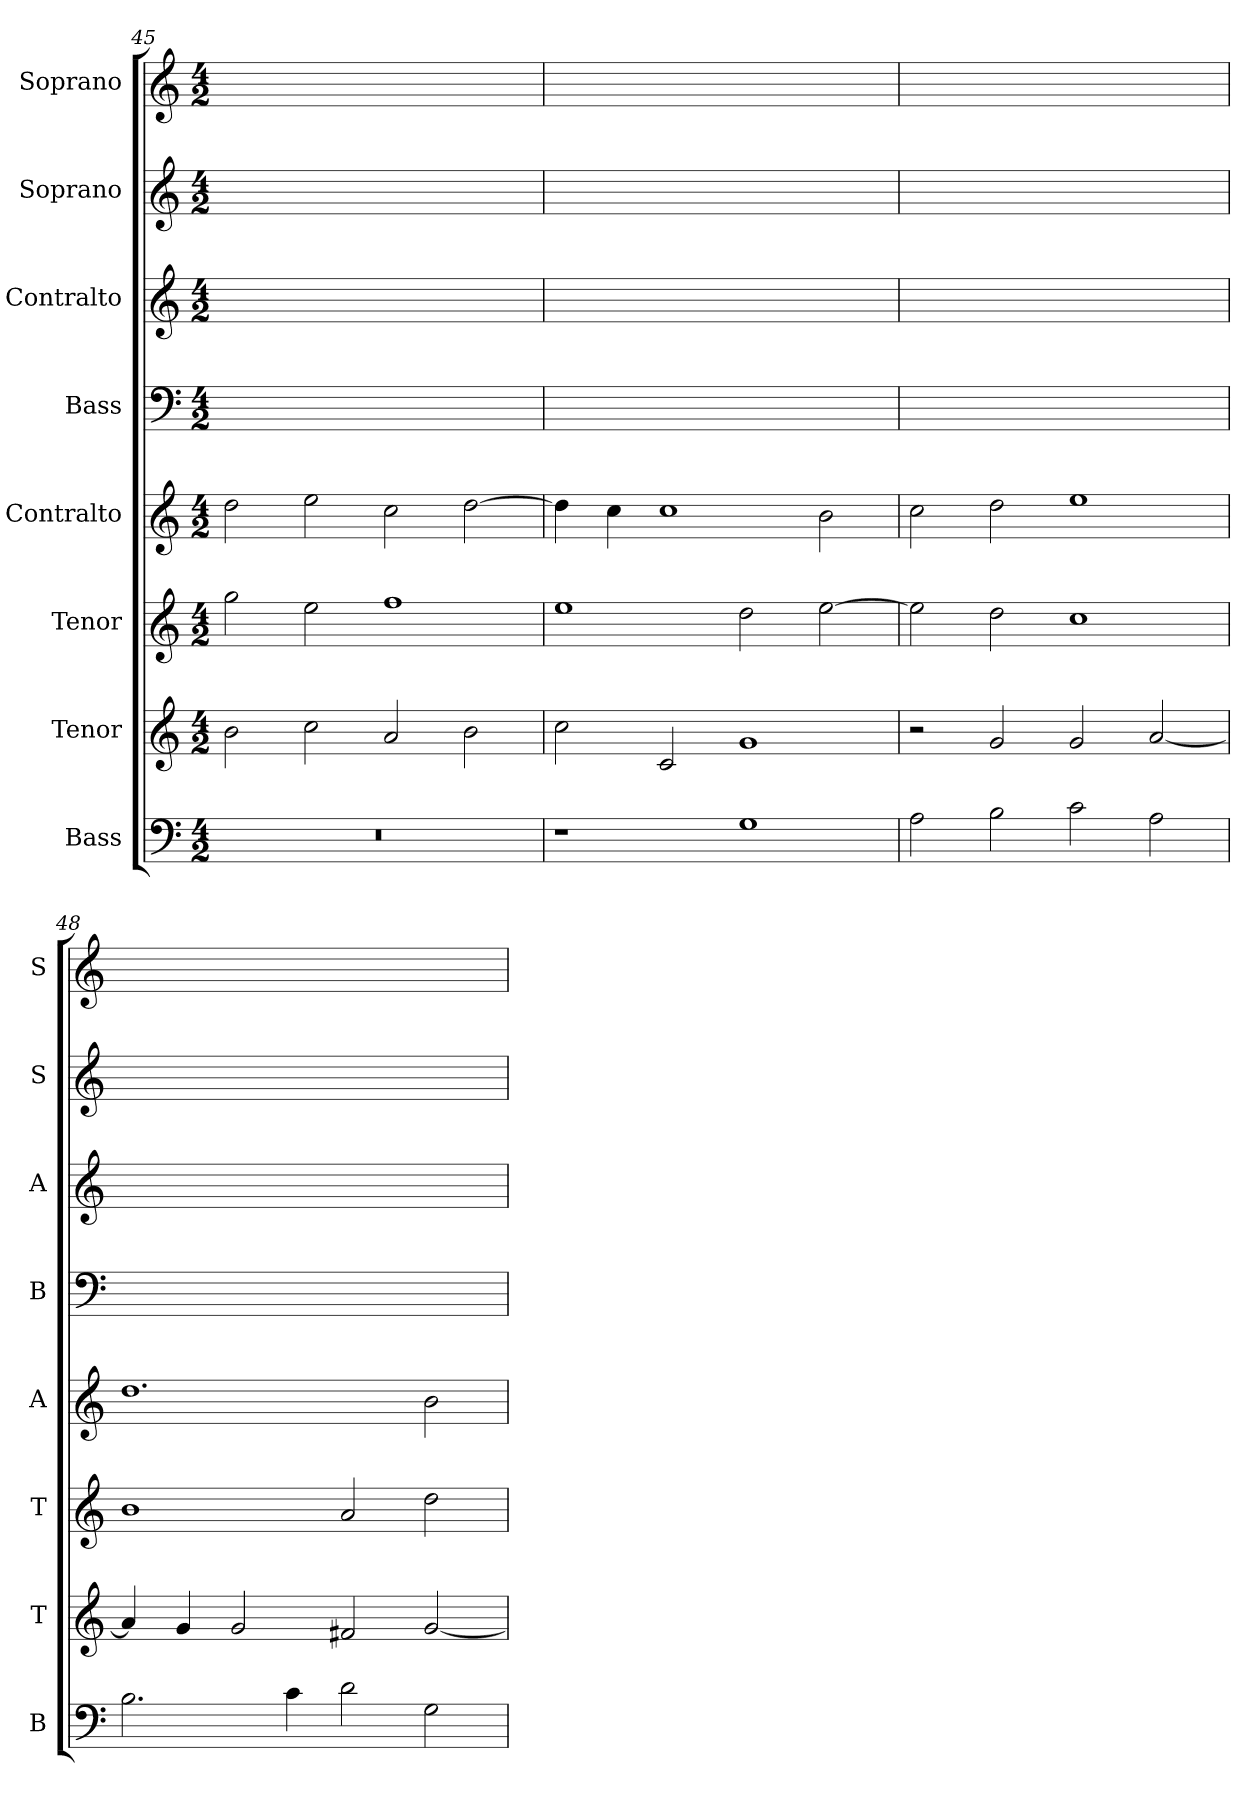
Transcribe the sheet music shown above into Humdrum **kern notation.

**kern	**kern	**kern	**kern	**kern	**kern	**kern	**kern
*part8	*part7	*part6	*part5	*part4	*part3	*part2	*part1
*staff8	*staff7	*staff6	*staff5	*staff4	*staff3	*staff2	*staff1
*I"Bass	*I"Tenor	*I"Tenor	*I"Contralto	*I"Bass	*I"Contralto	*I"Soprano	*I"Soprano
*I'B	*I'T	*I'T	*I'A	*I'B	*I'A	*I'S	*I'S
*clefF4	*clefG2	*clefG2	*clefG2	*clefF4	*clefG2	*clefG2	*clefG2
*k[]	*k[]	*k[]	*k[]	*k[]	*k[]	*k[]	*k[]
*G:mix	*G:mix	*G:mix	*G:mix	*G:mix	*G:mix	*G:mix	*G:mix
*M4/2	*M4/2	*M4/2	*M4/2	*M4/2	*M4/2	*M4/2	*M4/2
=45	=45	=45	=45	=45	=45	=45	=45
0r	2b	2gg	2dd	0ryy	0ryy	0ryy	0ryy
.	2cc	2ee	2ee	.	.	.	.
.	2a	1ff	2cc	.	.	.	.
.	2b	.	[2dd	.	.	.	.
=46	=46	=46	=46	=46	=46	=46	=46
1r	2cc	1ee	4dd]	0ryy	0ryy	0ryy	0ryy
.	.	.	4cc	.	.	.	.
.	2c	.	1cc	.	.	.	.
1G	1g	2dd	.	.	.	.	.
.	.	[2ee	2b	.	.	.	.
=47	=47	=47	=47	=47	=47	=47	=47
2A	2r	2ee]	2cc	0ryy	0ryy	0ryy	0ryy
2B	2g	2dd	2dd	.	.	.	.
2c	2g	1cc	1ee	.	.	.	.
2A	[2a	.	.	.	.	.	.
=48	=48	=48	=48	=48	=48	=48	=48
2.B	4a]	1b	1.dd	0ryy	0ryy	0ryy	0ryy
.	4g	.	.	.	.	.	.
.	2g	.	.	.	.	.	.
4c	.	.	.	.	.	.	.
2d	2f#X	2a	.	.	.	.	.
2G	[2g	2dd	2b	.	.	.	.
=	=	=	=	=	=	=	=
*-	*-	*-	*-	*-	*-	*-	*-
